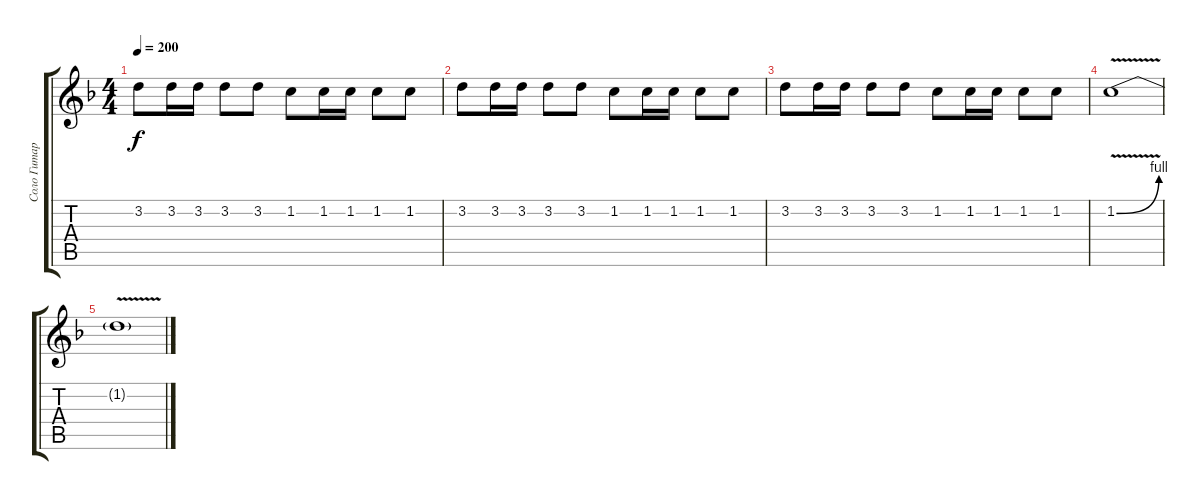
\track ("Соло Гитара" "Соло Гитар") {instrument distortionguitar}
\staff {score tabs}
\tuning (E4 B3 G3 D3 A2 E2) {hide}
\ts (4 4)
\tempo 200
\clef g2
\ks dminor
3.2.8{dy f} 3.2.16 3.2.16 3.2.8 3.2.8 1.2.8 1.2.16 1.2.16 1.2.8 1.2.8 |
3.2.8 3.2.16 3.2.16 3.2.8 3.2.8 1.2.8 1.2.16 1.2.16 1.2.8 1.2.8 |
3.2.8 3.2.16 3.2.16 3.2.8 3.2.8 1.2.8 1.2.16 1.2.16 1.2.8 1.2.8 |
1.2{be (bend 0 0 60 4) v}.1 |
1.2{v t}.1
